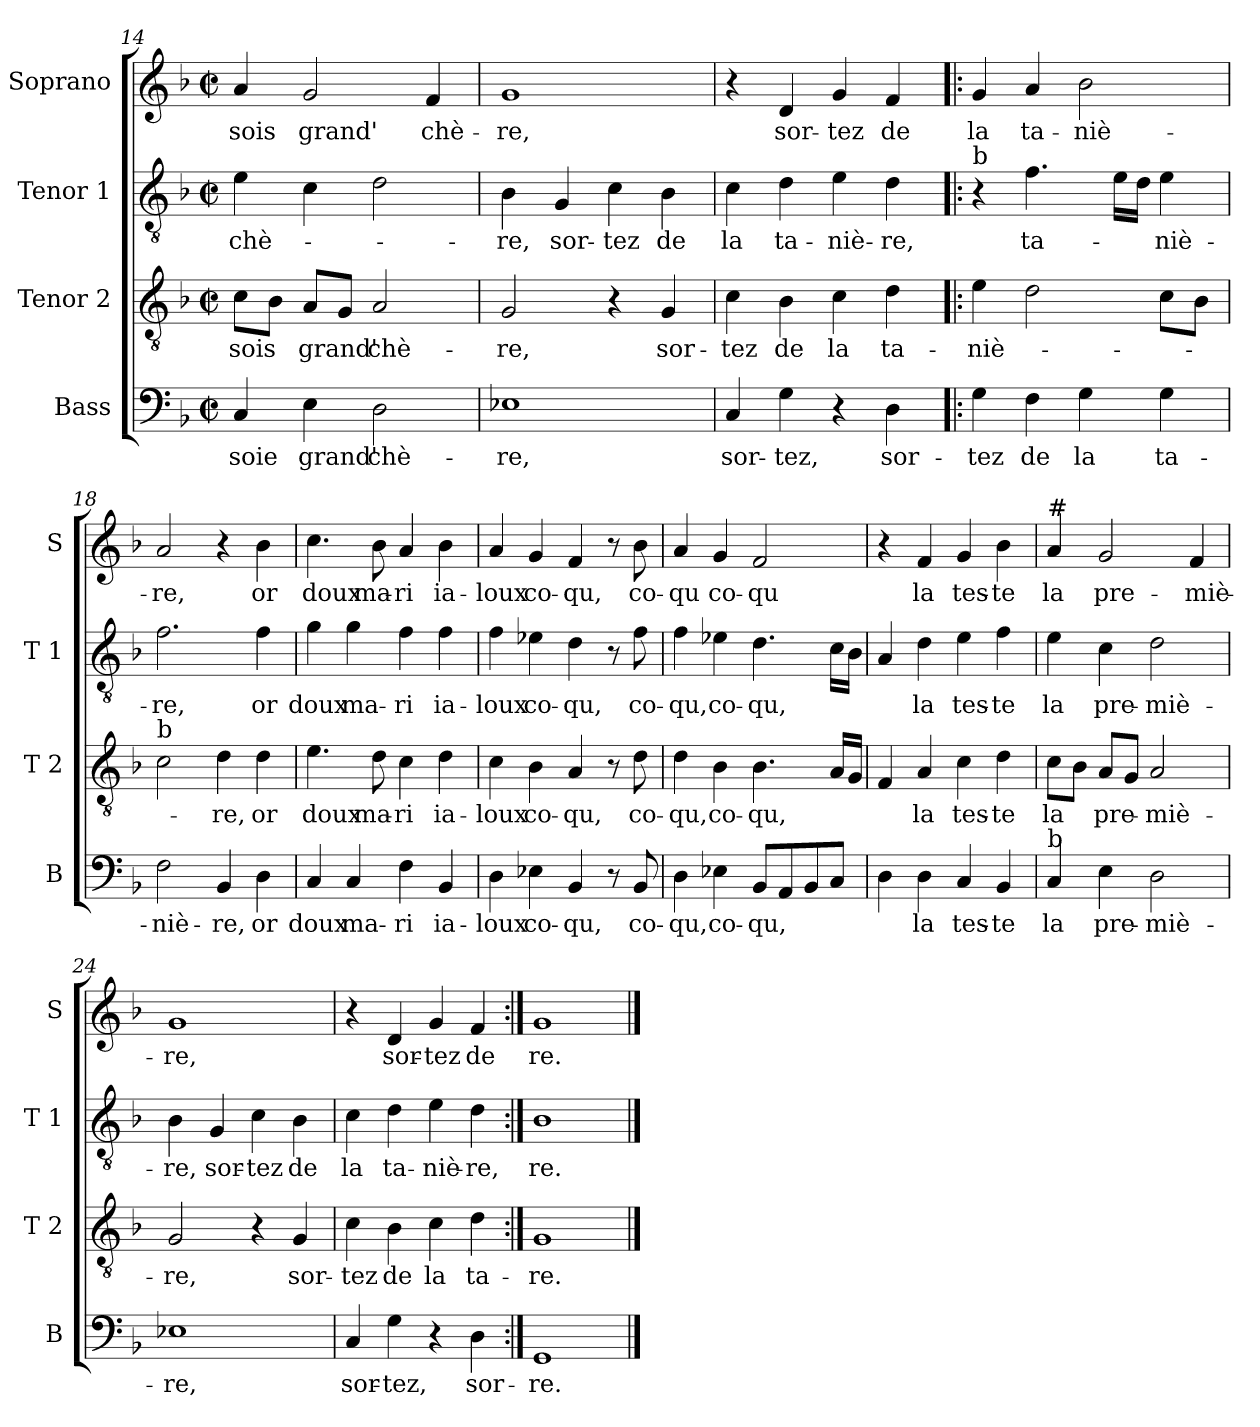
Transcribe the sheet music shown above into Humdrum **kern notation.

**kern	**text	**kern	**text	**kern	**text	**kern	**text
*part4	*part4	*part3	*part3	*part2	*part2	*part1	*part1
*staff4	*staff4	*staff3	*staff3	*staff2	*staff2	*staff1	*staff1
*I"Bass	*	*I"Tenor 2	*	*I"Tenor 1	*	*I"Soprano	*
*I'B	*	*I'T 2	*	*I'T 1	*	*I'S	*
*clefF4	*	*clefGv2	*	*clefGv2	*	*clefG2	*
*k[b-]	*	*k[b-]	*	*k[b-]	*	*k[b-]	*
*F:	*	*F:	*	*F:	*	*F:	*
*M2/2	*	*M2/2	*	*M2/2	*	*M2/2	*
*met(c|)	*	*met(c|)	*	*met(c|)	*	*met(c|)	*
=14	=14	=14	=14	=14	=14	=14	=14
!	!LO:LY:b	!	!LO:LY:b	!	!LO:LY:b	!	!LO:LY:b
4C/	-soie	8c\L	-sois	4e\	chè-	4a/	-sois
.	.	8B-\J	.	.	.	.	.
!	!LO:LY:b	!	!LO:LY:b	!	!	!	!LO:LY:b
4E\	grand'	8A/L	grand'	4c\	.	2g/	grand'
.	.	8G/J	.	.	.	.	.
!	!LO:LY:b	!	!LO:LY:b	!	!	!	!
2D\	chè-	2A/	chè-	2d\	.	.	.
!	!	!	!	!	!	!	!LO:LY:b
.	.	.	.	.	.	4f/	chè-
=15	=15	=15	=15	=15	=15	=15	=15
!	!LO:LY:b	!	!LO:LY:b	!	!LO:LY:b	!	!LO:LY:b
1E-X	-re,	2G/	-re,	4B-\	-re,	1g	-re,
!	!	!	!	!	!LO:LY:b	!	!
.	.	.	.	4G/	sor-	.	.
!	!	!	!	!	!LO:LY:b	!	!
.	.	4r	.	4c\	-tez	.	.
!	!	!	!LO:LY:b	!	!LO:LY:b	!	!
.	.	4G/	sor-	4B-\	de	.	.
!!LO:LB:g=z
=16	=16	=16	=16	=16	=16	=16	=16
!	!LO:LY:b	!	!LO:LY:b	!	!LO:LY:b	!	!
4C/	sor-	4c\	-tez	4c\	la	4r	.
!	!LO:LY:b	!	!LO:LY:b	!	!LO:LY:b	!	!LO:LY:b
4G\	-tez,	4B-\	de	4d\	ta-	4d/	sor-
!	!	!	!LO:LY:b	!	!LO:LY:b	!	!LO:LY:b
4r	.	4c\	la	4e\	-niè-	4g/	-tez
!	!LO:LY:b	!	!LO:LY:b	!	!LO:LY:b	!	!LO:LY:b
4D\	sor-	4d\	ta-	4d\	-re,	4f/	de
=17!|:	=17!|:	=17!|:	=17!|:	=17!|:	=17!|:	=17!|:	=17!|:
!	!	!	!	!LO:TX:a:t=b	!	!	!
!	!LO:LY:b	!	!LO:LY:b	!	!	!	!LO:LY:b
4G\	-tez	4e\	-niè-	4r	.	4g/	la
!	!LO:LY:b	!	!	!	!LO:LY:b	!	!LO:LY:b
4F\	de	2d\	.	4.f\	ta-	4a/	ta-
!	!LO:LY:b	!	!	!	!	!	!LO:LY:b
4G\	la	.	.	.	.	2b-\	-niè-
.	.	.	.	16e\LL	.	.	.
.	.	.	.	16d\JJ	.	.	.
!	!LO:LY:b	!	!	!	!LO:LY:b	!	!
4G\	ta-	8c\L	.	4e\	-niè-	.	.
.	.	8B-\J	.	.	.	.	.
=18	=18	=18	=18	=18	=18	=18	=18
!	!	!LO:TX:a:t=b	!	!	!	!	!
!	!LO:LY:b	!	!	!	!LO:LY:b	!	!LO:LY:b
2F\	-niè-	2c\	.	2.f\	-re,	2a/	-re,
!	!LO:LY:b	!	!LO:LY:b	!	!	!	!
4BB-/	-re,	4d\	-re,	.	.	4r	.
!	!LO:LY:b	!	!LO:LY:b	!	!LO:LY:b	!	!LO:LY:b
4D\	or	4d\	or	4f\	or	4b-\	or
=19	=19	=19	=19	=19	=19	=19	=19
!	!LO:LY:b	!	!LO:LY:b	!	!LO:LY:b	!	!LO:LY:b
4C/	doux	4.e\	doux	4g\	doux	4.cc\	doux
!	!LO:LY:b	!	!	!	!LO:LY:b	!	!
4C/	ma-	.	.	4g\	ma-	.	.
!	!	!	!LO:LY:b	!	!	!	!LO:LY:b
.	.	8d\	ma-	.	.	8b-\	ma-
!	!LO:LY:b	!	!LO:LY:b	!	!LO:LY:b	!	!LO:LY:b
4F\	-ri	4c\	-ri	4f\	-ri	4a/	-ri
!	!LO:LY:b	!	!LO:LY:b	!	!LO:LY:b	!	!LO:LY:b
4BB-/	ia-	4d\	ia-	4f\	ia-	4b-\	ia-
=20	=20	=20	=20	=20	=20	=20	=20
!	!LO:LY:b	!	!LO:LY:b	!	!LO:LY:b	!	!LO:LY:b
4D\	-loux	4c\	-loux	4f\	-loux	4a/	-loux
!	!LO:LY:b	!	!LO:LY:b	!	!LO:LY:b	!	!LO:LY:b
4E-X\	co-	4B-\	co-	4e-X\	co-	4g/	co-
!	!LO:LY:b	!	!LO:LY:b	!	!LO:LY:b	!	!LO:LY:b
4BB-/	-qu,	4A/	-qu,	4d\	-qu,	4f/	-qu,
8r	.	8r	.	8r	.	8r	.
!	!LO:LY:b	!	!LO:LY:b	!	!LO:LY:b	!	!LO:LY:b
8BB-/	co-	8d\	co-	8f\	co-	8b-\	co-
!!LO:LB:g=z
=21	=21	=21	=21	=21	=21	=21	=21
!	!LO:LY:b	!	!LO:LY:b	!	!LO:LY:b	!	!LO:LY:b
4D\	-qu,	4d\	-qu,	4f\	-qu,	4a/	-qu
!	!LO:LY:b	!	!LO:LY:b	!	!LO:LY:b	!	!LO:LY:b
4E-X\	co-	4B-\	co-	4e-X\	co-	4g/	co-
!	!LO:LY:b	!	!LO:LY:b	!	!LO:LY:b	!	!LO:LY:b
8BB-/L	-qu,	4.B-\	-qu,	4.d\	-qu,	2f/	-qu
8AA/	.	.	.	.	.	.	.
8BB-/	.	.	.	.	.	.	.
8C/J	.	16A/LL	.	16c\LL	.	.	.
.	.	16G/JJ	.	16B-\JJ	.	.	.
=22	=22	=22	=22	=22	=22	=22	=22
4D\	.	4F/	.	4A/	.	4r	.
!	!LO:LY:b	!	!LO:LY:b	!	!LO:LY:b	!	!LO:LY:b
4D\	la	4A/	la	4d\	la	4f/	la
!	!LO:LY:b	!	!LO:LY:b	!	!LO:LY:b	!	!LO:LY:b
4C/	tes-	4c\	tes-	4e\	tes-	4g/	tes-
!	!LO:LY:b	!	!LO:LY:b	!	!LO:LY:b	!	!LO:LY:b
4BB-/	-te	4d\	-te	4f\	-te	4b-\	-te
=23	=23	=23	=23	=23	=23	=23	=23
!	!	!	!	!	!	!LO:TX:a:t=#	!
!LO:TX:a:t=b	!	!	!	!	!	!	!
!	!LO:LY:b	!	!LO:LY:b	!	!LO:LY:b	!	!LO:LY:b
4C/	la	8c\L	la	4e\	la	4a/	la
.	.	8B-\J	.	.	.	.	.
!	!LO:LY:b	!	!LO:LY:b	!	!LO:LY:b	!	!LO:LY:b
4E\	pre-	8A/L	pre-	4c\	pre-	2g/	pre-
.	.	8G/J	.	.	.	.	.
!	!LO:LY:b	!	!LO:LY:b	!	!LO:LY:b	!	!
2D\	-miè-	2A/	-miè-	2d\	-miè-	.	.
!	!	!	!	!	!	!	!LO:LY:b
.	.	.	.	.	.	4f/	-miè-
=24	=24	=24	=24	=24	=24	=24	=24
!	!LO:LY:b	!	!LO:LY:b	!	!LO:LY:b	!	!LO:LY:b
1E-X	-re,	2G/	-re,	4B-\	-re,	1g	-re,
!	!	!	!	!	!LO:LY:b	!	!
.	.	.	.	4G/	sor-	.	.
!	!	!	!	!	!LO:LY:b	!	!
.	.	4r	.	4c\	-tez	.	.
!	!	!	!LO:LY:b	!	!LO:LY:b	!	!
.	.	4G/	sor-	4B-\	de	.	.
=25	=25	=25	=25	=25	=25	=25	=25
!	!LO:LY:b	!	!LO:LY:b	!	!LO:LY:b	!	!
4C/	sor-	4c\	-tez	4c\	la	4r	.
!	!LO:LY:b	!	!LO:LY:b	!	!LO:LY:b	!	!LO:LY:b
4G\	-tez,	4B-\	de	4d\	ta-	4d/	sor-
!	!	!	!LO:LY:b	!	!LO:LY:b	!	!LO:LY:b
4r	.	4c\	la	4e\	-niè-	4g/	-tez
!	!LO:LY:b	!	!LO:LY:b	!	!LO:LY:b	!	!LO:LY:b
4D\	sor-	4d\	ta-	4d\	-re,	4f/	de
=26:|!	=26:|!	=26:|!	=26:|!	=26:|!	=26:|!	=26:|!	=26:|!
!	!LO:LY:b	!	!LO:LY:b	!	!LO:LY:b	!	!LO:LY:b
1GG	-re.	1G	-re.	1B-	re.	1g	re.
==	==	==	==	==	==	==	==
*-	*-	*-	*-	*-	*-	*-	*-
